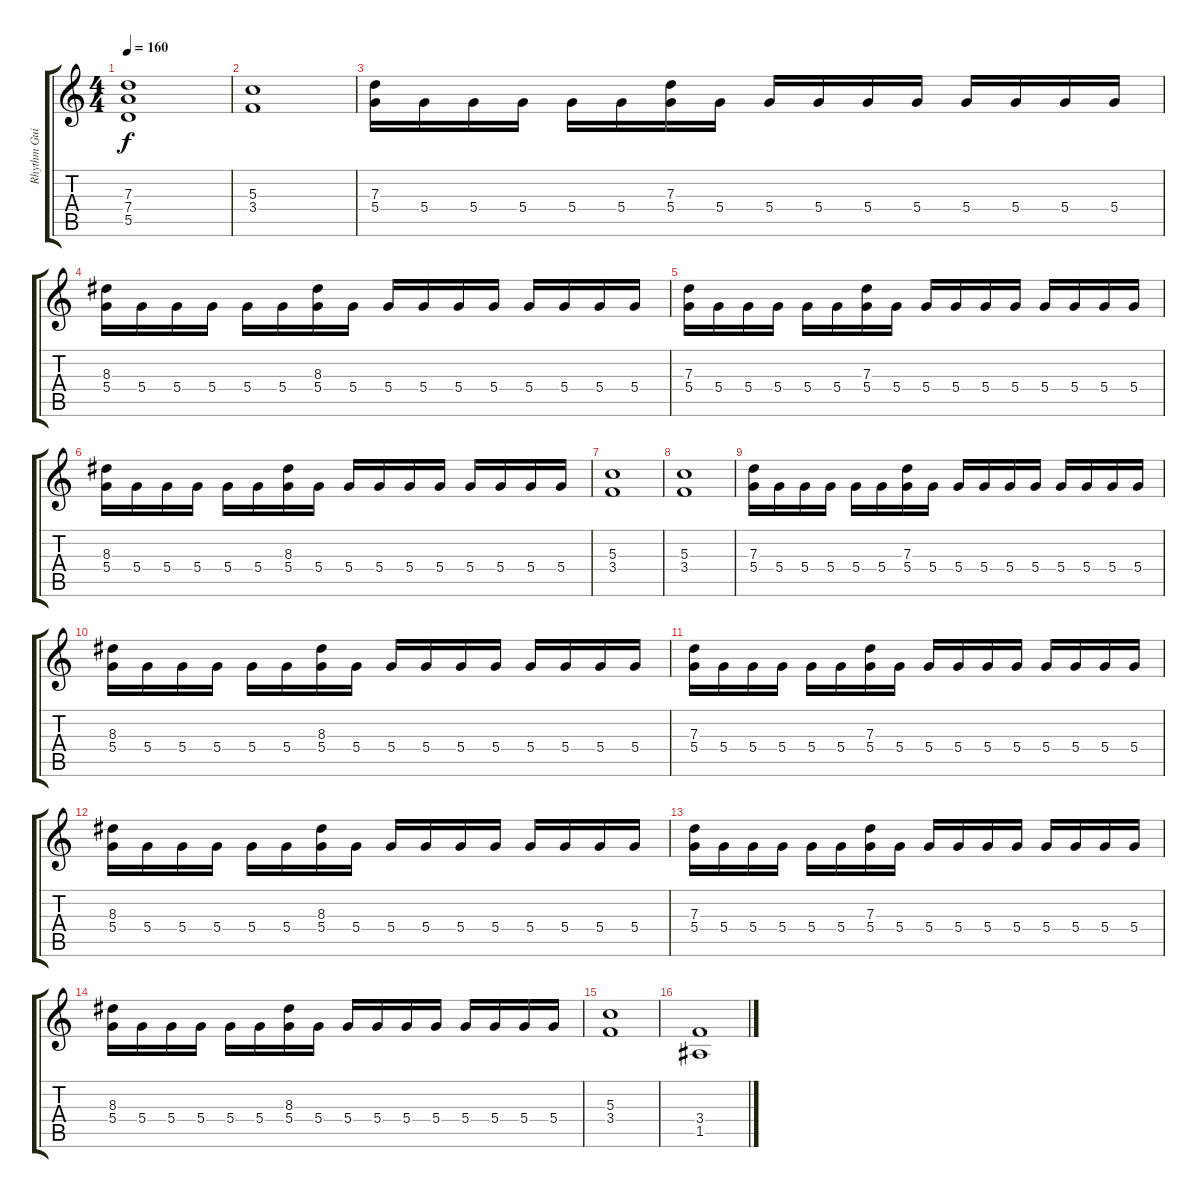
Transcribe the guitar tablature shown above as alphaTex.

\track ("Rhythm Guitar" "Rhythm Gui") {instrument distortionguitar}
\staff {score tabs}
\tuning (E4 B3 G3 D3 A2 E2) {hide}
\ts (4 4)
\tempo 160
\clef g2
\ks c
(7.3 7.4 5.5).1{dy f} |
(5.3 3.4).1 |
(7.3 5.4).16 5.4.16 5.4.16 5.4.16 5.4.16 5.4.16 (7.3 5.4).16 5.4.16 5.4.16 5.4.16 5.4.16 5.4.16 5.4.16 5.4.16 5.4.16 5.4.16 |
(8.3 5.4).16 5.4.16 5.4.16 5.4.16 5.4.16 5.4.16 (8.3 5.4).16 5.4.16 5.4.16 5.4.16 5.4.16 5.4.16 5.4.16 5.4.16 5.4.16 5.4.16 |
(7.3 5.4).16 5.4.16 5.4.16 5.4.16 5.4.16 5.4.16 (7.3 5.4).16 5.4.16 5.4.16 5.4.16 5.4.16 5.4.16 5.4.16 5.4.16 5.4.16 5.4.16 |
(8.3 5.4).16 5.4.16 5.4.16 5.4.16 5.4.16 5.4.16 (8.3 5.4).16 5.4.16 5.4.16 5.4.16 5.4.16 5.4.16 5.4.16 5.4.16 5.4.16 5.4.16 |
(5.3 3.4).1 |
(5.3 3.4).1 |
(7.3 5.4).16 5.4.16 5.4.16 5.4.16 5.4.16 5.4.16 (7.3 5.4).16 5.4.16 5.4.16 5.4.16 5.4.16 5.4.16 5.4.16 5.4.16 5.4.16 5.4.16 |
(8.3 5.4).16 5.4.16 5.4.16 5.4.16 5.4.16 5.4.16 (8.3 5.4).16 5.4.16 5.4.16 5.4.16 5.4.16 5.4.16 5.4.16 5.4.16 5.4.16 5.4.16 |
(7.3 5.4).16 5.4.16 5.4.16 5.4.16 5.4.16 5.4.16 (7.3 5.4).16 5.4.16 5.4.16 5.4.16 5.4.16 5.4.16 5.4.16 5.4.16 5.4.16 5.4.16 |
(8.3 5.4).16 5.4.16 5.4.16 5.4.16 5.4.16 5.4.16 (8.3 5.4).16 5.4.16 5.4.16 5.4.16 5.4.16 5.4.16 5.4.16 5.4.16 5.4.16 5.4.16 |
(7.3 5.4).16 5.4.16 5.4.16 5.4.16 5.4.16 5.4.16 (7.3 5.4).16 5.4.16 5.4.16 5.4.16 5.4.16 5.4.16 5.4.16 5.4.16 5.4.16 5.4.16 |
(8.3 5.4).16 5.4.16 5.4.16 5.4.16 5.4.16 5.4.16 (8.3 5.4).16 5.4.16 5.4.16 5.4.16 5.4.16 5.4.16 5.4.16 5.4.16 5.4.16 5.4.16 |
(5.3 3.4).1 |
(3.4 1.5).1
